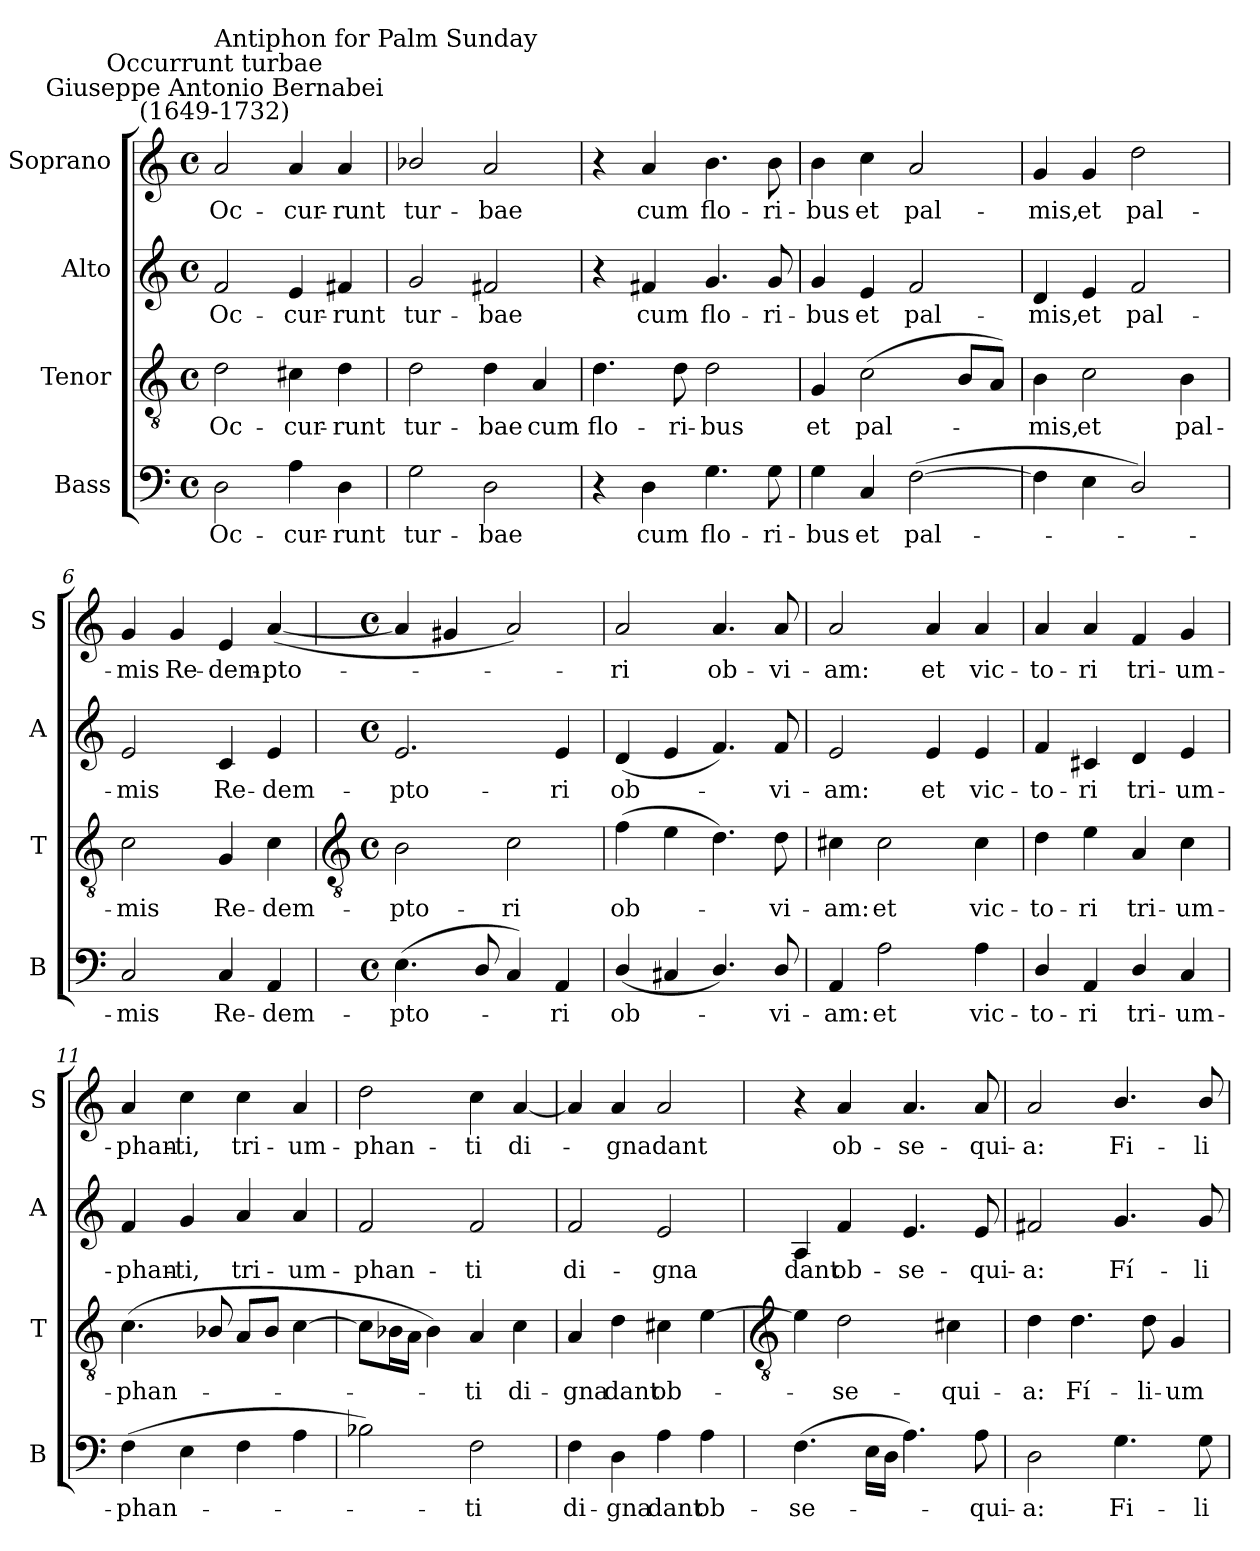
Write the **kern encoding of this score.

**kern	**text	**kern	**text	**kern	**text	**kern	**text
*part4	*part4	*part3	*part3	*part2	*part2	*part1	*part1
*staff4	*staff4	*staff3	*staff3	*staff2	*staff2	*staff1	*staff1
*I"Bass	*	*I"Tenor	*	*I"Alto	*	*I"Soprano	*
*I'B	*	*I'T	*	*I'A	*	*I'S	*
*clefF4	*	*clefGv2	*	*clefG2	*	*clefG2	*
*k[]	*	*k[]	*	*k[]	*	*k[]	*
*C:	*	*C:	*	*C:	*	*C:	*
*M4/4	*	*M4/4	*	*M4/4	*	*M4/4	*
*met(c)	*	*met(c)	*	*met(c)	*	*met(c)	*
=1	=1	=1	=1	=1	=1	=1	=1
!	!	!	!	!	!	!LO:TX:a:cj:t=Giuseppe Antonio Bernabei\n(1649-1732)	!
!	!	!	!	!	!	!LO:TX:a:cj:t=Occurrunt turbae	!
!	!	!	!	!	!	!LO:TX:a:t=Antiphon for Palm Sunday	!
!	!LO:LY:b	!	!LO:LY:b	!	!LO:LY:b	!	!LO:LY:b
2D	Oc-	2d	Oc-	2f	Oc-	2a	Oc-
!	!LO:LY:b	!	!LO:LY:b	!	!LO:LY:b	!	!LO:LY:b
4A	-cur-	4c#X	-cur-	4e	-cur-	4a	-cur-
!	!LO:LY:b	!	!LO:LY:b	!	!LO:LY:b	!	!LO:LY:b
4D	-runt	4d	-runt	4f#X	-runt	4a	-runt
=2	=2	=2	=2	=2	=2	=2	=2
!	!LO:LY:b	!	!LO:LY:b	!	!LO:LY:b	!	!LO:LY:b
2G	tur-	2d	tur-	2g	tur-	2b-X/	tur-
!	!LO:LY:b	!	!LO:LY:b	!	!LO:LY:b	!	!LO:LY:b
2D	-bae	4d	-bae	2f#X	-bae	2a	-bae
!	!	!	!LO:LY:b	!	!	!	!
.	.	4A	cum	.	.	.	.
=3	=3	=3	=3	=3	=3	=3	=3
!	!	!	!LO:LY:b	!	!	!	!
4r	.	4.d	flo-	4r	.	4r	.
!	!LO:LY:b	!	!	!	!LO:LY:b	!	!LO:LY:b
4D	cum	.	.	4f#X	cum	4a	cum
!	!	!	!LO:LY:b	!	!	!	!
.	.	8d	-ri-	.	.	.	.
!	!LO:LY:b	!	!LO:LY:b	!	!LO:LY:b	!	!LO:LY:b
4.G	flo-	2d	-bus	4.g	flo-	4.b	flo-
!	!LO:LY:b	!	!	!	!LO:LY:b	!	!LO:LY:b
8G	-ri-	.	.	8g	-ri-	8b	-ri-
=4	=4	=4	=4	=4	=4	=4	=4
!	!LO:LY:b	!	!LO:LY:b	!	!LO:LY:b	!	!LO:LY:b
4G	-bus	4G	et	4g	-bus	4b	-bus
!	!LO:LY:b	!	!LO:LY:b	!	!LO:LY:b	!	!LO:LY:b
4C	et	(<2c	pal-	4e	et	4cc	et
!	!LO:LY:b	!	!	!	!LO:LY:b	!	!LO:LY:b
(>[2F	pal-	.	.	2f	pal-	2a/	pal-
.	.	8BL	.	.	.	.	.
.	.	8AJ)	.	.	.	.	.
=5	=5	=5	=5	=5	=5	=5	=5
!	!	!	!LO:LY:b	!	!LO:LY:b	!	!LO:LY:b
4F]	.	4B	mis,	4d	-mis,	4g	-mis,
!	!	!	!LO:LY:b	!	!LO:LY:b	!	!LO:LY:b
4E	.	2c	et	4e	et	4g	et
!	!	!	!	!	!LO:LY:b	!	!LO:LY:b
2D/)	.	.	.	2f	pal-	2dd	pal-
!	!	!	!LO:LY:b	!	!	!	!
.	.	4B	pal-	.	.	.	.
=6	=6	=6	=6	=6	=6	=6	=6
!	!LO:LY:b	!	!LO:LY:b	!	!LO:LY:b	!	!LO:LY:b
2C/	mis	2c	-mis	2e	-mis	4g	-mis
!	!	!	!	!	!	!	!LO:LY:b
.	.	.	.	.	.	4g	Re-
!	!LO:LY:b	!	!LO:LY:b	!	!LO:LY:b	!	!LO:LY:b
4C/	Re-	4G	Re-	4c	Re-	4e	-dem-
!	!LO:LY:b	!	!LO:LY:b	!	!LO:LY:b	!	!LO:LY:b
4AA	-dem-	4c	-dem-	4e	-dem-	(<[4a/	-pto-
!!LO:LB:g=z
=7	=7	=7	=7	=7	=7	=7	=7
*	*	*clefGv2	*	*	*	*	*
*M4/4	*	*M4/4	*	*M4/4	*	*M4/4	*
*met(c)	*	*met(c)	*	*met(c)	*	*met(c)	*
!	!LO:LY:b	!	!LO:LY:b	!	!LO:LY:b	!	!
(<4.E	-pto-	2B	-pto-	2.e	-pto-	4a/]	.
.	.	.	.	.	.	4g#X/	.
8D/	.	.	.	.	.	.	.
!	!	!	!LO:LY:b	!	!	!	!
4C/)	.	2c	-ri	.	.	2a/)	.
!	!LO:LY:b	!	!	!	!LO:LY:b	!	!
4AA	ri	.	.	4e	-ri	.	.
=8	=8	=8	=8	=8	=8	=8	=8
!	!LO:LY:b	!	!LO:LY:b	!	!LO:LY:b	!	!LO:LY:b
(<4D/	ob-	(>4f	ob-	(<4d	ob-	2a/	ri
4C#X	.	4e	.	4e	.	.	.
!	!	!	!	!	!	!	!LO:LY:b
4.D/)	.	4.d)	.	4.f)	.	4.a/	ob-
!	!LO:LY:b	!	!LO:LY:b	!	!LO:LY:b	!	!LO:LY:b
8D/	vi-	8d	vi-	8f	vi-	8a/	-vi-
=9	=9	=9	=9	=9	=9	=9	=9
!	!LO:LY:b	!	!LO:LY:b	!	!LO:LY:b	!	!LO:LY:b
4AA	-am:	4c#X	-am:	2e	-am:	2a/	-am:
!	!LO:LY:b	!	!LO:LY:b	!	!	!	!
2A	et	2c#	et	.	.	.	.
!	!	!	!	!	!LO:LY:b	!	!LO:LY:b
.	.	.	.	4e	et	4a/	et
!	!LO:LY:b	!	!LO:LY:b	!	!LO:LY:b	!	!LO:LY:b
4A	vic-	4c#	vic-	4e	vic-	4a/	vic-
=10	=10	=10	=10	=10	=10	=10	=10
!	!LO:LY:b	!	!LO:LY:b	!	!LO:LY:b	!	!LO:LY:b
4D/	-to-	4d	-to-	4f	-to-	4a/	-to-
!	!LO:LY:b	!	!LO:LY:b	!	!LO:LY:b	!	!LO:LY:b
4AA	-ri	4e	-ri	4c#X	-ri	4a/	-ri
!	!LO:LY:b	!	!LO:LY:b	!	!LO:LY:b	!	!LO:LY:b
4D/	tri-	4A	tri-	4d	tri-	4f	tri-
!	!LO:LY:b	!	!LO:LY:b	!	!LO:LY:b	!	!LO:LY:b
4C	-um-	4c	-um-	4e	-um-	4g	-um-
=11	=11	=11	=11	=11	=11	=11	=11
!	!LO:LY:b	!	!LO:LY:b	!	!LO:LY:b	!	!LO:LY:b
(>4F	-phan-	(>4.c	-phan-	4f	-phan-	4a	-phan-
!	!	!	!	!	!LO:LY:b	!	!LO:LY:b
4E	.	.	.	4g	-ti,	4cc	-ti,
.	.	8B-X/	.	.	.	.	.
!	!	!	!	!	!LO:LY:b	!	!LO:LY:b
4F	.	8AL	.	4a/	tri-	4cc	tri-
.	.	8B-J	.	.	.	.	.
!	!	!	!	!	!LO:LY:b	!	!LO:LY:b
4A	.	[4c	.	4a/	-um-	4a	-um-
=12	=12	=12	=12	=12	=12	=12	=12
!	!	!	!	!	!LO:LY:b	!	!LO:LY:b
2B-X)	.	8cL]	.	2f	-phan-	2dd	-phan-
.	.	16B-XL	.	.	.	.	.
.	.	16AJJ	.	.	.	.	.
.	.	4B-)	.	.	.	.	.
!	!LO:LY:b	!	!LO:LY:b	!	!LO:LY:b	!	!LO:LY:b
2F	ti	4A	ti	2f	-ti	4cc	-ti
!	!	!	!LO:LY:b	!	!	!	!LO:LY:b
.	.	4c	di-	.	.	[4a/	di-
=13	=13	=13	=13	=13	=13	=13	=13
!	!LO:LY:b	!	!LO:LY:b	!	!LO:LY:b	!	!
4F	di-	4A	-gna	2f	di-	4a/]	.
!	!LO:LY:b	!	!LO:LY:b	!	!	!	!LO:LY:b
4D	-gna	4d	dant	.	.	4a/	gna
!	!LO:LY:b	!	!LO:LY:b	!	!LO:LY:b	!	!LO:LY:b
4A	dant	4c#X	ob-	2e	-gna	2a/	dant
!	!LO:LY:b	!	!	!	!	!	!
4A	ob-	[4e	.	.	.	.	.
!!LO:LB:g=z
=14	=14	=14	=14	=14	=14	=14	=14
*	*	*clefGv2	*	*	*	*	*
!	!LO:LY:b	!	!	!	!LO:LY:b	!	!
(>4.F	-se-	4e]	.	4A	dant	4r	.
!	!	!	!LO:LY:b	!	!LO:LY:b	!	!LO:LY:b
.	.	2d	se-	4f	ob-	4a	ob-
16ELL	.	.	.	.	.	.	.
16DJJ	.	.	.	.	.	.	.
!	!	!	!	!	!LO:LY:b	!	!LO:LY:b
4.A)	.	.	.	4.e	-se-	4.a	-se-
!	!	!	!LO:LY:b	!	!	!	!
.	.	4c#X	-qui-	.	.	.	.
!	!LO:LY:b	!	!	!	!LO:LY:b	!	!LO:LY:b
8A	qui-	.	.	8e	-qui-	8a	-qui-
=15	=15	=15	=15	=15	=15	=15	=15
!	!LO:LY:b	!	!LO:LY:b	!	!LO:LY:b	!	!LO:LY:b
2D	-a:	4d	-a:	2f#X	-a:	2a	-a:
!	!	!	!LO:LY:b	!	!	!	!
.	.	4.d	Fí-	.	.	.	.
!	!LO:LY:b	!	!	!	!LO:LY:b	!	!LO:LY:b
4.G	Fi-	.	.	4.g	Fí-	4.b/	Fi-
!	!	!	!LO:LY:b	!	!	!	!
.	.	8d	-li-	.	.	.	.
!	!	!	!LO:LY:b	!	!	!	!
.	.	4G	-um	.	.	.	.
!	!LO:LY:b	!	!	!	!LO:LY:b	!	!LO:LY:b
8G	-li-	.	.	8g	-li-	8b/	-li-
=	=	=	=	=	=	=	=
*-	*-	*-	*-	*-	*-	*-	*-
